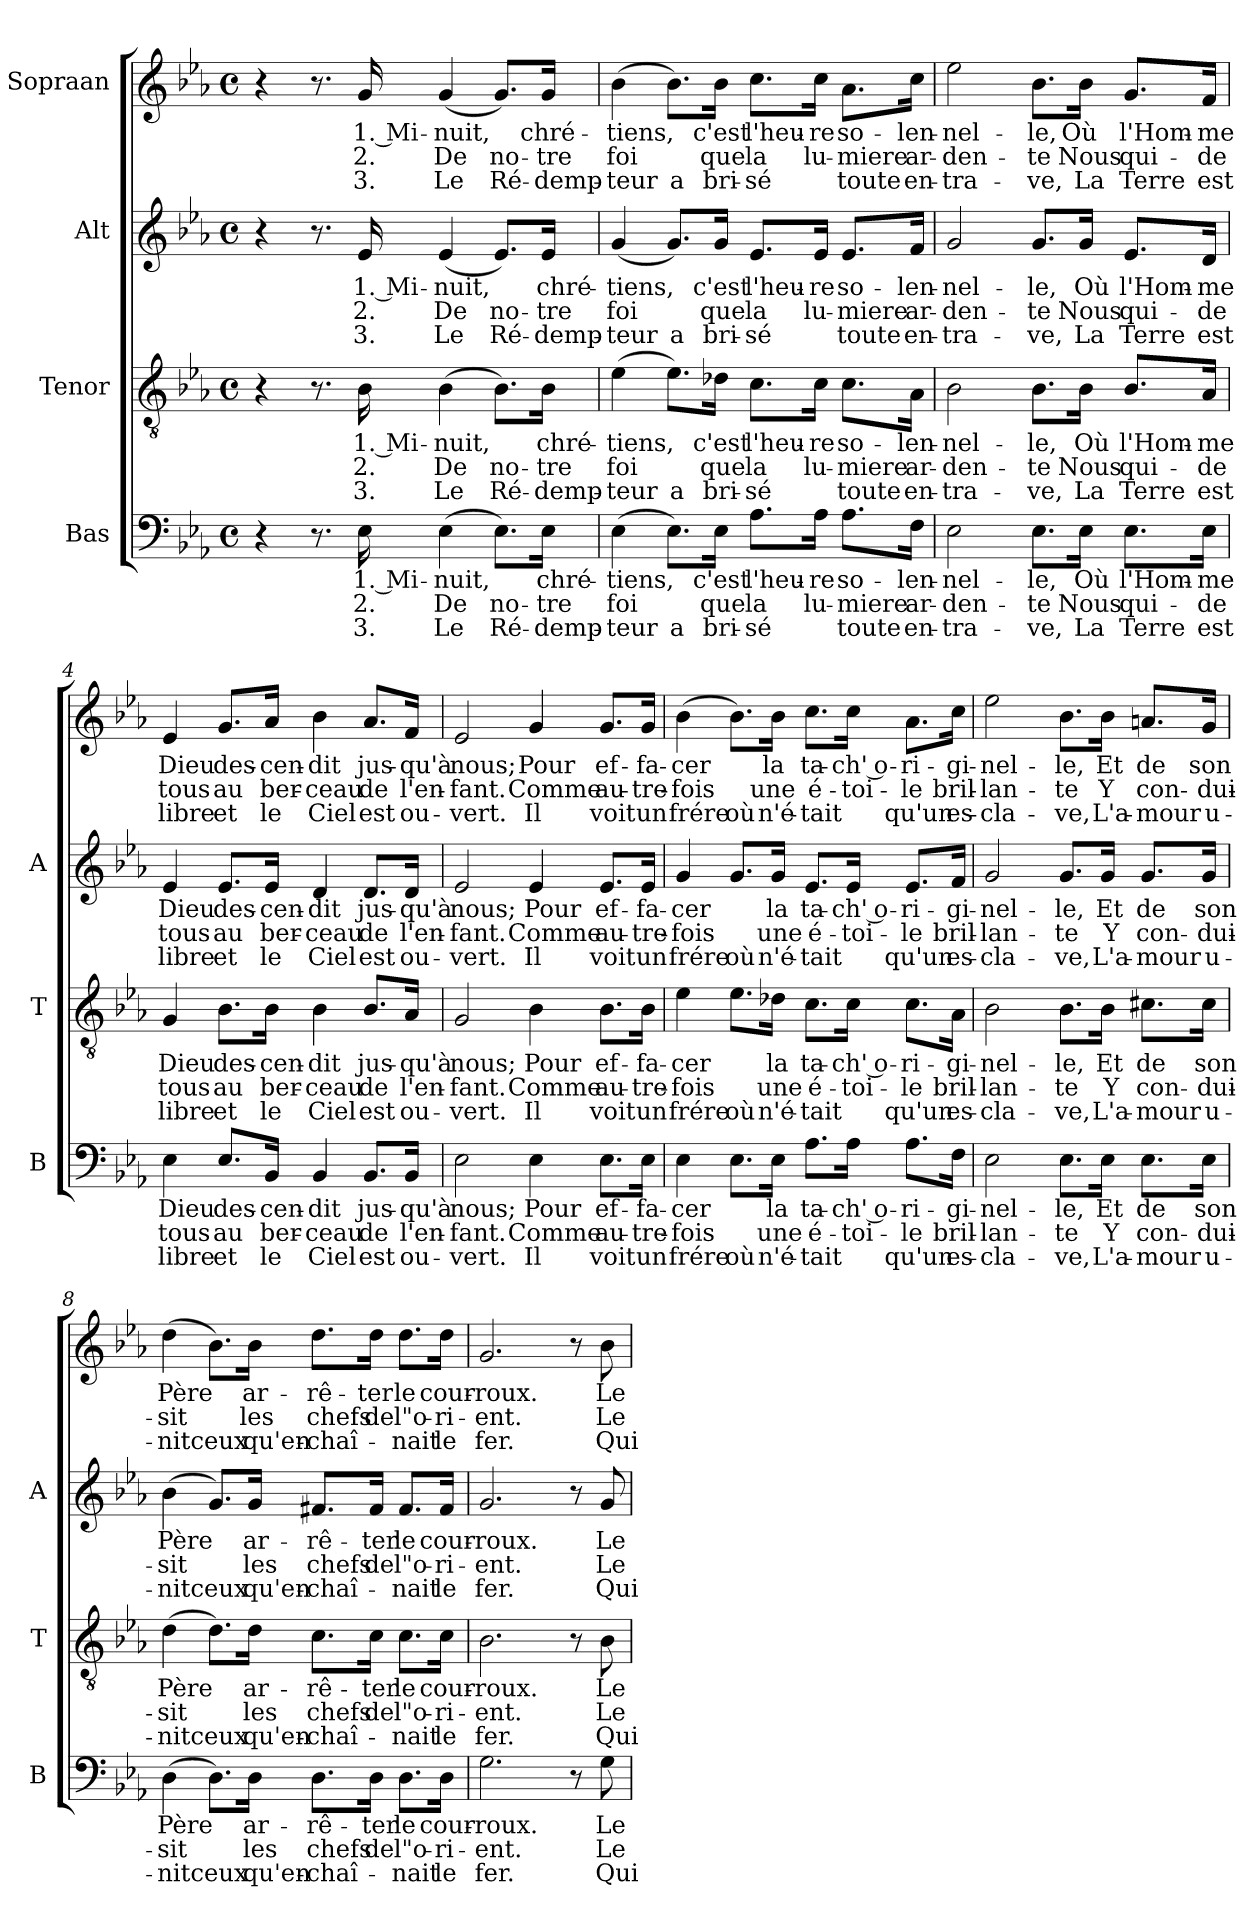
**kern	**text	**text	**text	**kern	**text	**text	**text	**kern	**text	**text	**text	**kern	**text	**text	**text
*part4	*part4	*part4	*part4	*part3	*part3	*part3	*part3	*part2	*part2	*part2	*part2	*part1	*part1	*part1	*part1
*staff4	*staff4	*staff4	*staff4	*staff3	*staff3	*staff3	*staff3	*staff2	*staff2	*staff2	*staff2	*staff1	*staff1	*staff1	*staff1
*I"Bas	*	*	*	*I"Tenor	*	*	*	*I"Alt	*	*	*	*I"Sopraan	*	*	*
*I'B	*	*	*	*I'T	*	*	*	*I'A	*	*	*	*	*	*	*
*clefF4	*	*	*	*clefGv2	*	*	*	*clefG2	*	*	*	*clefG2	*	*	*
*k[b-e-a-]	*	*	*	*k[b-e-a-]	*	*	*	*k[b-e-a-]	*	*	*	*k[b-e-a-]	*	*	*
*E-:	*	*	*	*E-:	*	*	*	*E-:	*	*	*	*E-:	*	*	*
*M4/4	*	*	*	*M4/4	*	*	*	*M4/4	*	*	*	*M4/4	*	*	*
*met(c)	*	*	*	*met(c)	*	*	*	*met(c)	*	*	*	*met(c)	*	*	*
=1	=1	=1	=1	=1	=1	=1	=1	=1	=1	=1	=1	=1	=1	=1	=1
4r	.	.	.	4r	.	.	.	4r	.	.	.	4r	.	.	.
8.r	.	.	.	8.r	.	.	.	8.r	.	.	.	8.r	.	.	.
!	!LO:LY:b	!LO:LY:b	!LO:LY:b	!	!LO:LY:b	!LO:LY:b	!LO:LY:b	!	!LO:LY:b	!LO:LY:b	!LO:LY:b	!	!LO:LY:b	!LO:LY:b	!LO:LY:b
16E-\	1. Mi-	2.	3.	16B-\	1. Mi-	2.	3.	16e-/	1. Mi-	2.	3.	16g/	1. Mi-	2.	3.
!	!LO:LY:b	!LO:LY:b	!LO:LY:b	!	!LO:LY:b	!LO:LY:b	!LO:LY:b	!	!LO:LY:b	!LO:LY:b	!LO:LY:b	!	!LO:LY:b	!LO:LY:b	!LO:LY:b
(>4E-\	-nuit,	De	Le	(>4B-\	-nuit,	De	Le	(<4e-/	-nuit,	De	Le	(<4g/	-nuit,	De	Le
!	!	!LO:LY:b	!LO:LY:b	!	!	!LO:LY:b	!LO:LY:b	!	!	!LO:LY:b	!LO:LY:b	!	!	!LO:LY:b	!LO:LY:b
8.E-\L)	.	no-	Ré-	8.B-\L)	.	no-	Ré-	8.e-/L)	.	no-	Ré-	8.g/L)	.	no-	Ré-
!	!LO:LY:b	!LO:LY:b	!LO:LY:b	!	!LO:LY:b	!LO:LY:b	!LO:LY:b	!	!LO:LY:b	!LO:LY:b	!LO:LY:b	!	!LO:LY:b	!LO:LY:b	!LO:LY:b
16E-\Jk	chré-	-tre	-demp-	16B-\Jk	chré-	-tre	-demp-	16e-/Jk	chré-	-tre	-demp-	16g/Jk	chré-	-tre	-demp-
=2	=2	=2	=2	=2	=2	=2	=2	=2	=2	=2	=2	=2	=2	=2	=2
!	!LO:LY:b	!LO:LY:b	!LO:LY:b	!	!LO:LY:b	!LO:LY:b	!LO:LY:b	!	!LO:LY:b	!LO:LY:b	!LO:LY:b	!	!LO:LY:b	!LO:LY:b	!LO:LY:b
(>4E-\	-tiens,	foi	-teur	(>4e-\	-tiens,	foi	-teur	(<4g/	-tiens,	foi	-teur	(>4b-\	-tiens,	foi	-teur
!	!	!	!LO:LY:b	!	!	!	!LO:LY:b	!	!	!	!LO:LY:b	!	!	!	!LO:LY:b
8.E-\L)	.	.	a	8.e-\L)	.	.	a	8.g/L)	.	.	a	8.b-\L)	.	.	a
!	!LO:LY:b	!LO:LY:b	!LO:LY:b	!	!LO:LY:b	!LO:LY:b	!LO:LY:b	!	!LO:LY:b	!LO:LY:b	!LO:LY:b	!	!LO:LY:b	!LO:LY:b	!LO:LY:b
16E-\Jk	c'est	que	bri-	16d-X\Jk	c'est	que	bri-	16g/Jk	c'est	que	bri-	16b-\Jk	c'est	que	bri-
!	!LO:LY:b	!LO:LY:b	!LO:LY:b	!	!LO:LY:b	!LO:LY:b	!LO:LY:b	!	!LO:LY:b	!LO:LY:b	!LO:LY:b	!	!LO:LY:b	!LO:LY:b	!LO:LY:b
8.A-\L	l'heu-	la	-sé	8.c\L	l'heu-	la	-sé	8.e-/L	l'heu-	la	-sé	8.cc\L	l'heu-	la	-sé
!	!LO:LY:b	!LO:LY:b	!	!	!LO:LY:b	!LO:LY:b	!	!	!LO:LY:b	!LO:LY:b	!	!	!LO:LY:b	!LO:LY:b	!
16A-\Jk	-re	lu-	.	16c\Jk	-re	lu-	.	16e-/Jk	-re	lu-	.	16cc\Jk	-re	lu-	.
!	!LO:LY:b	!LO:LY:b	!LO:LY:b	!	!LO:LY:b	!LO:LY:b	!LO:LY:b	!	!LO:LY:b	!LO:LY:b	!LO:LY:b	!	!LO:LY:b	!LO:LY:b	!LO:LY:b
8.A-\L	so-	-miere	toute	8.c\L	so-	-miere	toute	8.e-/L	so-	-miere	toute	8.a-\L	so-	-miere	toute
!	!LO:LY:b	!LO:LY:b	!LO:LY:b	!	!LO:LY:b	!LO:LY:b	!LO:LY:b	!	!LO:LY:b	!LO:LY:b	!LO:LY:b	!	!LO:LY:b	!LO:LY:b	!LO:LY:b
16F\Jk	-len-	ar-	en-	16A-\Jk	-len-	ar-	en-	16f/Jk	-len-	ar-	en-	16cc\Jk	-len-	ar-	en-
=3	=3	=3	=3	=3	=3	=3	=3	=3	=3	=3	=3	=3	=3	=3	=3
!	!LO:LY:b	!LO:LY:b	!LO:LY:b	!	!LO:LY:b	!LO:LY:b	!LO:LY:b	!	!LO:LY:b	!LO:LY:b	!LO:LY:b	!	!LO:LY:b	!LO:LY:b	!LO:LY:b
2E-\	-nel-	-den-	-tra-	2B-\	-nel-	-den-	-tra-	2g/	-nel-	-den-	-tra-	2ee-\	-nel-	-den-	-tra-
!	!LO:LY:b	!LO:LY:b	!LO:LY:b	!	!LO:LY:b	!LO:LY:b	!LO:LY:b	!	!LO:LY:b	!LO:LY:b	!LO:LY:b	!	!LO:LY:b	!LO:LY:b	!LO:LY:b
8.E-\L	-le,	-te	-ve,	8.B-\L	-le,	-te	-ve,	8.g/L	-le,	-te	-ve,	8.b-\L	-le,	-te	-ve,
!	!LO:LY:b	!LO:LY:b	!LO:LY:b	!	!LO:LY:b	!LO:LY:b	!LO:LY:b	!	!LO:LY:b	!LO:LY:b	!LO:LY:b	!	!LO:LY:b	!LO:LY:b	!LO:LY:b
16E-\Jk	Où	Nous	La	16B-\Jk	Où	Nous	La	16g/Jk	Où	Nous	La	16b-\Jk	Où	Nous	La
!	!LO:LY:b	!LO:LY:b	!LO:LY:b	!	!LO:LY:b	!LO:LY:b	!LO:LY:b	!	!LO:LY:b	!LO:LY:b	!LO:LY:b	!	!LO:LY:b	!LO:LY:b	!LO:LY:b
8.E-\L	l'Hom-	qui-	Terre	8.B-/L	l'Hom-	qui-	Terre	8.e-/L	l'Hom-	qui-	Terre	8.g/L	l'Hom-	qui-	Terre
!	!LO:LY:b	!LO:LY:b	!LO:LY:b	!	!LO:LY:b	!LO:LY:b	!LO:LY:b	!	!LO:LY:b	!LO:LY:b	!LO:LY:b	!	!LO:LY:b	!LO:LY:b	!LO:LY:b
16E-\Jk	-me	-de	est	16A-/Jk	-me	-de	est	16d/Jk	-me	-de	est	16f/Jk	-me	-de	est
!!LO:PB:g=z
=4	=4	=4	=4	=4	=4	=4	=4	=4	=4	=4	=4	=4	=4	=4	=4
!	!LO:LY:b	!LO:LY:b	!LO:LY:b	!	!LO:LY:b	!LO:LY:b	!LO:LY:b	!	!LO:LY:b	!LO:LY:b	!LO:LY:b	!	!LO:LY:b	!LO:LY:b	!LO:LY:b
4E-\	Dieu	tous	libre	4G/	Dieu	tous	libre	4e-/	Dieu	tous	libre	4e-/	Dieu	tous	libre
!	!LO:LY:b	!LO:LY:b	!LO:LY:b	!	!LO:LY:b	!LO:LY:b	!LO:LY:b	!	!LO:LY:b	!LO:LY:b	!LO:LY:b	!	!LO:LY:b	!LO:LY:b	!LO:LY:b
8.E-/L	des-	au	et	8.B-\L	des-	au	et	8.e-/L	des-	au	et	8.g/L	des-	au	et
!	!LO:LY:b	!LO:LY:b	!LO:LY:b	!	!LO:LY:b	!LO:LY:b	!LO:LY:b	!	!LO:LY:b	!LO:LY:b	!LO:LY:b	!	!LO:LY:b	!LO:LY:b	!LO:LY:b
16BB-/Jk	-cen-	ber-	le	16B-\Jk	-cen-	ber-	le	16e-/Jk	-cen-	ber-	le	16a-/Jk	-cen-	ber-	le
!	!LO:LY:b	!LO:LY:b	!LO:LY:b	!	!LO:LY:b	!LO:LY:b	!LO:LY:b	!	!LO:LY:b	!LO:LY:b	!LO:LY:b	!	!LO:LY:b	!LO:LY:b	!LO:LY:b
4BB-/	-dit	-ceau	Ciel	4B-\	-dit	-ceau	Ciel	4d/	-dit	-ceau	Ciel	4b-\	-dit	-ceau	Ciel
!	!LO:LY:b	!LO:LY:b	!LO:LY:b	!	!LO:LY:b	!LO:LY:b	!LO:LY:b	!	!LO:LY:b	!LO:LY:b	!LO:LY:b	!	!LO:LY:b	!LO:LY:b	!LO:LY:b
8.BB-/L	jus-	de	est	8.B-/L	jus-	de	est	8.d/L	jus-	de	est	8.a-/L	jus-	de	est
!	!LO:LY:b	!LO:LY:b	!LO:LY:b	!	!LO:LY:b	!LO:LY:b	!LO:LY:b	!	!LO:LY:b	!LO:LY:b	!LO:LY:b	!	!LO:LY:b	!LO:LY:b	!LO:LY:b
16BB-/Jk	-qu'à	l'en-	ou-	16A-/Jk	-qu'à	l'en-	ou-	16d/Jk	-qu'à	l'en-	ou-	16f/Jk	-qu'à	l'en-	ou-
=5	=5	=5	=5	=5	=5	=5	=5	=5	=5	=5	=5	=5	=5	=5	=5
!	!LO:LY:b	!LO:LY:b	!LO:LY:b	!	!LO:LY:b	!LO:LY:b	!LO:LY:b	!	!LO:LY:b	!LO:LY:b	!LO:LY:b	!	!LO:LY:b	!LO:LY:b	!LO:LY:b
2E-\	nous;	-fant.	-vert.	2G/	nous;	-fant.	-vert.	2e-/	nous;	-fant.	-vert.	2e-/	nous;	-fant.	-vert.
!	!LO:LY:b	!LO:LY:b	!LO:LY:b	!	!LO:LY:b	!LO:LY:b	!LO:LY:b	!	!LO:LY:b	!LO:LY:b	!LO:LY:b	!	!LO:LY:b	!LO:LY:b	!LO:LY:b
4E-\	Pour	Comme	Il	4B-\	Pour	Comme	Il	4e-/	Pour	Comme	Il	4g/	Pour	Comme	Il
!	!LO:LY:b	!LO:LY:b	!LO:LY:b	!	!LO:LY:b	!LO:LY:b	!LO:LY:b	!	!LO:LY:b	!LO:LY:b	!LO:LY:b	!	!LO:LY:b	!LO:LY:b	!LO:LY:b
8.E-\L	ef-	au-	voit	8.B-\L	ef-	au-	voit	8.e-/L	ef-	au-	voit	8.g/L	ef-	au-	voit
!	!LO:LY:b	!LO:LY:b	!LO:LY:b	!	!LO:LY:b	!LO:LY:b	!LO:LY:b	!	!LO:LY:b	!LO:LY:b	!LO:LY:b	!	!LO:LY:b	!LO:LY:b	!LO:LY:b
16E-\Jk	-fa-	-tre-	un	16B-\Jk	-fa-	-tre-	un	16e-/Jk	-fa-	-tre-	un	16g/Jk	-fa-	-tre-	un
=6	=6	=6	=6	=6	=6	=6	=6	=6	=6	=6	=6	=6	=6	=6	=6
!	!LO:LY:b	!LO:LY:b	!LO:LY:b	!	!LO:LY:b	!LO:LY:b	!LO:LY:b	!	!LO:LY:b	!LO:LY:b	!LO:LY:b	!	!LO:LY:b	!LO:LY:b	!LO:LY:b
4E-\	-cer	-fois	frére	4e-\	-cer	-fois	frére	4g/	-cer	-fois	frére	(4b-\	-cer	-fois	frére
!	!	!	!LO:LY:b	!	!	!	!LO:LY:b	!	!	!	!LO:LY:b	!	!	!	!LO:LY:b
8.E-\L	.	.	où	8.e-\L	.	.	où	8.g/L	.	.	où	8.b-\L)	.	.	où
!	!LO:LY:b	!LO:LY:b	!LO:LY:b	!	!LO:LY:b	!LO:LY:b	!LO:LY:b	!	!LO:LY:b	!LO:LY:b	!LO:LY:b	!	!LO:LY:b	!LO:LY:b	!LO:LY:b
16E-\Jk	la	une	n'é-	16d-X\Jk	la	une	n'é-	16g/Jk	la	une	n'é-	16b-\Jk	la	une	n'é-
!	!LO:LY:b	!LO:LY:b	!LO:LY:b	!	!LO:LY:b	!LO:LY:b	!LO:LY:b	!	!LO:LY:b	!LO:LY:b	!LO:LY:b	!	!LO:LY:b	!LO:LY:b	!LO:LY:b
8.A-\L	ta-	-é-	-tait	8.c\L	ta-	-é-	-tait	8.e-/L	ta-	-é-	-tait	8.cc\L	ta-	-é-	-tait
!	!LO:LY:b	!LO:LY:b	!	!	!LO:LY:b	!LO:LY:b	!	!	!LO:LY:b	!LO:LY:b	!	!	!LO:LY:b	!LO:LY:b	!
16A-\Jk	ch' o-	-toi-	.	16c\Jk	ch' o-	-toi-	.	16e-/Jk	ch' o-	-toi-	.	16cc\Jk	ch' o-	-toi-	.
!	!LO:LY:b	!LO:LY:b	!LO:LY:b	!	!LO:LY:b	!LO:LY:b	!LO:LY:b	!	!LO:LY:b	!LO:LY:b	!LO:LY:b	!	!LO:LY:b	!LO:LY:b	!LO:LY:b
8.A-\L	-ri-	-le	qu'un	8.c\L	-ri-	-le	qu'un	8.e-/L	-ri-	-le	qu'un	8.a-\L	-ri-	-le	qu'un
!	!LO:LY:b	!LO:LY:b	!LO:LY:b	!	!LO:LY:b	!LO:LY:b	!LO:LY:b	!	!LO:LY:b	!LO:LY:b	!LO:LY:b	!	!LO:LY:b	!LO:LY:b	!LO:LY:b
16F\Jk	-gi-	bril-	es-	16A-\Jk	-gi-	bril-	es-	16f/Jk	-gi-	bril-	es-	16cc\Jk	-gi-	bril-	es-
!!LO:LB:g=z
=7	=7	=7	=7	=7	=7	=7	=7	=7	=7	=7	=7	=7	=7	=7	=7
!	!LO:LY:b	!LO:LY:b	!LO:LY:b	!	!LO:LY:b	!LO:LY:b	!LO:LY:b	!	!LO:LY:b	!LO:LY:b	!LO:LY:b	!	!LO:LY:b	!LO:LY:b	!LO:LY:b
2E-\	-nel-	-lan-	-cla-	2B-\	-nel-	-lan-	-cla-	2g/	-nel-	-lan-	-cla-	2ee-\	-nel-	-lan-	-cla-
!	!LO:LY:b	!LO:LY:b	!LO:LY:b	!	!LO:LY:b	!LO:LY:b	!LO:LY:b	!	!LO:LY:b	!LO:LY:b	!LO:LY:b	!	!LO:LY:b	!LO:LY:b	!LO:LY:b
8.E-\L	-le,	-te	-ve,	8.B-\L	-le,	-te	-ve,	8.g/L	-le,	-te	-ve,	8.b-\L	-le,	-te	-ve,
!	!LO:LY:b	!LO:LY:b	!LO:LY:b	!	!LO:LY:b	!LO:LY:b	!LO:LY:b	!	!LO:LY:b	!LO:LY:b	!LO:LY:b	!	!LO:LY:b	!LO:LY:b	!LO:LY:b
16E-\Jk	Et	Y	L'a-	16B-\Jk	Et	Y	L'a-	16g/Jk	Et	Y	L'a-	16b-\Jk	Et	Y	L'a-
!	!LO:LY:b	!LO:LY:b	!LO:LY:b	!	!LO:LY:b	!LO:LY:b	!LO:LY:b	!	!LO:LY:b	!LO:LY:b	!LO:LY:b	!	!LO:LY:b	!LO:LY:b	!LO:LY:b
8.E-\L	de	con-	-mour	8.c#X\L	de	con-	-mour	8.g/L	de	con-	-mour	8.an/L	de	con-	-mour
!	!LO:LY:b	!LO:LY:b	!LO:LY:b	!	!LO:LY:b	!LO:LY:b	!LO:LY:b	!	!LO:LY:b	!LO:LY:b	!LO:LY:b	!	!LO:LY:b	!LO:LY:b	!LO:LY:b
16E-\Jk	son	-dui-	u-	16c#\Jk	son	-dui-	u-	16g/Jk	son	-dui-	u-	16g/Jk	son	-dui-	u-
=8	=8	=8	=8	=8	=8	=8	=8	=8	=8	=8	=8	=8	=8	=8	=8
!	!LO:LY:b	!LO:LY:b	!LO:LY:b	!	!LO:LY:b	!LO:LY:b	!LO:LY:b	!	!LO:LY:b	!LO:LY:b	!LO:LY:b	!	!LO:LY:b	!LO:LY:b	!LO:LY:b
(>4D\	Père	-sit	-nit	(>4d\	Père	-sit	-nit	(>4b-\	Père	-sit	-nit	(>4dd\	Père	-sit	-nit
!	!	!	!LO:LY:b	!	!	!	!LO:LY:b	!	!	!	!LO:LY:b	!	!	!	!LO:LY:b
8.D\L)	.	.	ceux	8.d\L)	.	.	ceux	8.g/L)	.	.	ceux	8.b-\L)	.	.	ceux
!	!LO:LY:b	!LO:LY:b	!LO:LY:b	!	!LO:LY:b	!LO:LY:b	!LO:LY:b	!	!LO:LY:b	!LO:LY:b	!LO:LY:b	!	!LO:LY:b	!LO:LY:b	!LO:LY:b
16D\Jk	ar-	les	qu'en-	16d\Jk	ar-	les	qu'en-	16g/Jk	ar-	les	qu'en-	16b-\Jk	ar-	les	qu'en-
!	!LO:LY:b	!LO:LY:b	!LO:LY:b	!	!LO:LY:b	!LO:LY:b	!LO:LY:b	!	!LO:LY:b	!LO:LY:b	!LO:LY:b	!	!LO:LY:b	!LO:LY:b	!LO:LY:b
8.D\L	-rê-	chefs	-chaî-	8.c\L	-rê-	chefs	-chaî-	8.f#X/L	-rê-	chefs	-chaî-	8.dd\L	-rê-	chefs	-chaî-
!	!LO:LY:b	!LO:LY:b	!	!	!LO:LY:b	!LO:LY:b	!	!	!LO:LY:b	!LO:LY:b	!	!	!LO:LY:b	!LO:LY:b	!
16D\Jk	-ter	de	.	16c\Jk	-ter	de	.	16f#/Jk	-ter	de	.	16dd\Jk	-ter	de	.
!	!LO:LY:b	!LO:LY:b	!LO:LY:b	!	!LO:LY:b	!LO:LY:b	!LO:LY:b	!	!LO:LY:b	!LO:LY:b	!LO:LY:b	!	!LO:LY:b	!LO:LY:b	!LO:LY:b
8.D\L	le	l"o-	-nait	8.c\L	le	l"o-	-nait	8.f#/L	le	l"o-	-nait	8.dd\L	le	l"o-	-nait
!	!LO:LY:b	!LO:LY:b	!LO:LY:b	!	!LO:LY:b	!LO:LY:b	!LO:LY:b	!	!LO:LY:b	!LO:LY:b	!LO:LY:b	!	!LO:LY:b	!LO:LY:b	!LO:LY:b
16D\Jk	cour-	-ri-	le	16c\Jk	cour-	-ri-	le	16f#/Jk	cour-	-ri-	le	16dd\Jk	cour-	-ri-	le
=9	=9	=9	=9	=9	=9	=9	=9	=9	=9	=9	=9	=9	=9	=9	=9
!	!LO:LY:b	!LO:LY:b	!LO:LY:b	!	!LO:LY:b	!LO:LY:b	!LO:LY:b	!	!LO:LY:b	!LO:LY:b	!LO:LY:b	!	!LO:LY:b	!LO:LY:b	!LO:LY:b
2.G\	-roux.	-ent.	fer.	2.B-\	-roux.	-ent.	fer.	2.g/	-roux.	-ent.	fer.	2.g/	-roux.	-ent.	fer.
8r	.	.	.	8r	.	.	.	8r	.	.	.	8r	.	.	.
!	!LO:LY:b	!LO:LY:b	!LO:LY:b	!	!LO:LY:b	!LO:LY:b	!LO:LY:b	!	!LO:LY:b	!LO:LY:b	!LO:LY:b	!	!LO:LY:b	!LO:LY:b	!LO:LY:b
8G\	Le	Le	Qui	8B-\	Le	Le	Qui	8g/	Le	Le	Qui	8b-\	Le	Le	Qui
=	=	=	=	=	=	=	=	=	=	=	=	=	=	=	=
*-	*-	*-	*-	*-	*-	*-	*-	*-	*-	*-	*-	*-	*-	*-	*-
